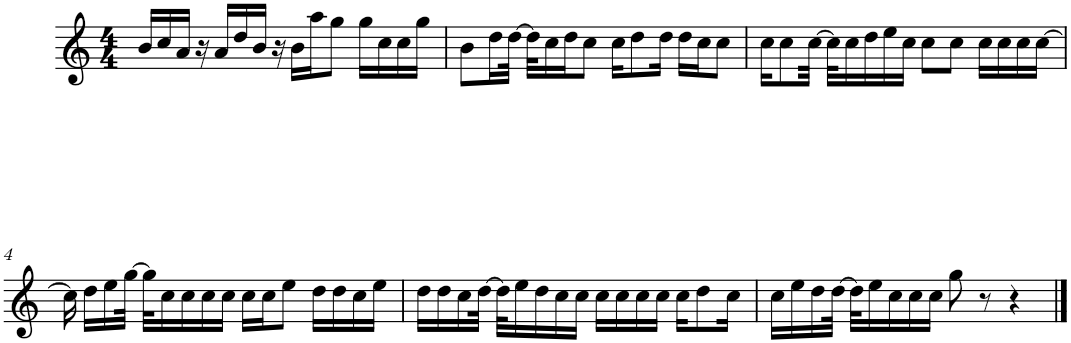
**kern
*part1
*staff1
*I"Piano
*I'Pno
*clefG2
*k[]
*M4/4
=1
16b/LL
16cc/
16a/JJ
16r
16a/LL
16dd/
16b/JJ
16r
16b\LL
16aa\J
8gg\J
16gg\LL
16cc\
16cc\
16gg\JJ
=2
8b\L
16dd\L
[32dd\JJk
32dd\KLL]
16cc\
16dd\J
8cc\J
16cc\KL
8dd\
16dd\Jk
16dd\LL
16cc\J
8cc\J
=3
16cc\KL
8cc\
[32cc\Jkk
32cc\KLL]
16cc\
16dd\
16ee\
16cc\JJ
8cc\L
8cc\J
16cc\LL
16cc\
16cc\
[16cc\JJ
!!LO:LB:g=z
=4
16cc\]
16dd\LL
16ee\
[32gg\JJk
32gg\KLL]
16cc\
16cc\
16cc\
16cc\JJ
16cc\LL
16cc\J
8ee\J
16dd\LL
16dd\
16cc\
16ee\JJ
=5
16dd\LL
16dd\
16cc\
[32dd\JJk
32dd\KLL]
16ee\
16dd\
16cc\
16cc\JJ
16cc\LL
16cc\
16cc\
16cc\JJ
16cc\KL
8dd\
16cc\Jk
=6
16cc\LL
16ee\
16dd\
[32dd\JJk
32dd\KLL]
16ee\
16cc\
16cc\
16cc\JJ
8gg\
8r
4r
==
*-
